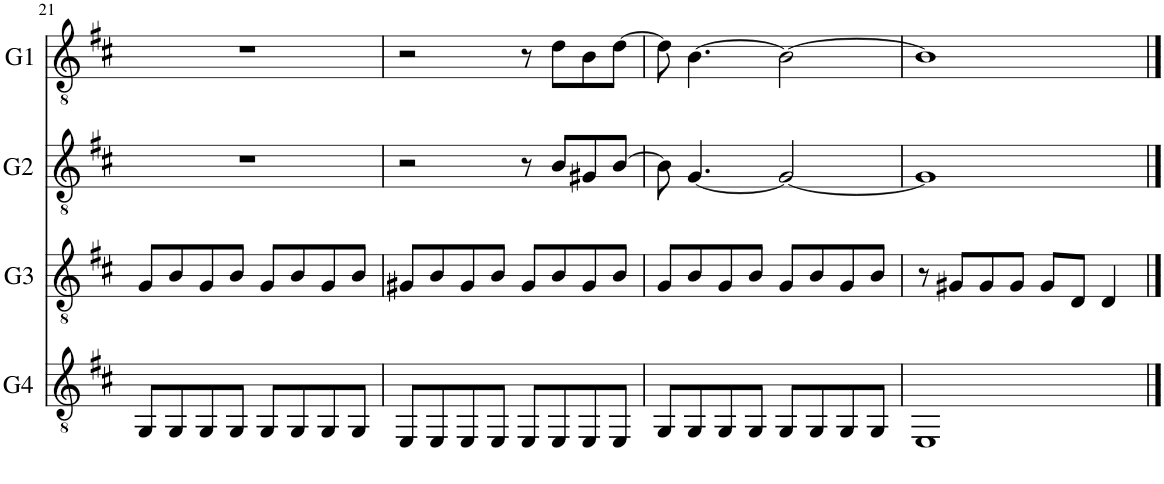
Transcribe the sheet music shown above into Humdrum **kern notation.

**kern	**kern	**kern	**kern
*part4	*part3	*part2	*part1
*staff4	*staff3	*staff2	*staff1
*I"Guitar 4	*I"Guitar 3	*I"Guitar 2	*I"Guitar 1
*I'G4	*I'G3	*I'G2	*I'G1
!!LO:PB:g=z
*clefGv2	*clefGv2	*clefGv2	*clefGv2
*k[f#c#]	*k[f#c#]	*k[f#c#]	*k[f#c#]
*M4/4	*M4/4	*M4/4	*M4/4
=21	=21	=21	=21
8GG/L	8G/L	1r	1r
8GG/	8B/	.	.
8GG/	8G/	.	.
8GG/J	8B/J	.	.
8GG/L	8G/L	.	.
8GG/	8B/	.	.
8GG/	8G/	.	.
8GG/J	8B/J	.	.
=22	=22	=22	=22
8EE/L	8G#X/L	2r	2r
8EE/	8B/	.	.
8EE/	8G#/	.	.
8EE/J	8B/J	.	.
8EE/L	8G#/L	8r	8r
8EE/	8B/	8B/L	8d\L
8EE/	8G#/	8G#X/	8B\
8EE/J	8B/J	[8B/J	[8d\J
=23	=23	=23	=23
8GG/L	8G/L	8B\]	8d\]
8GG/	8B/	[4.G/	[4.B\
8GG/	8G/	.	.
8GG/J	8B/J	.	.
8GG/L	8G/L	2G/_	2B\_
8GG/	8B/	.	.
8GG/	8G/	.	.
8GG/J	8B/J	.	.
=24	=24	=24	=24
1EE	8r	1G]	1B]
.	8G#X/L	.	.
.	8G#/	.	.
.	8G#/J	.	.
.	8G#/L	.	.
.	8D/J	.	.
.	4D/	.	.
==	==	==	==
*-	*-	*-	*-
